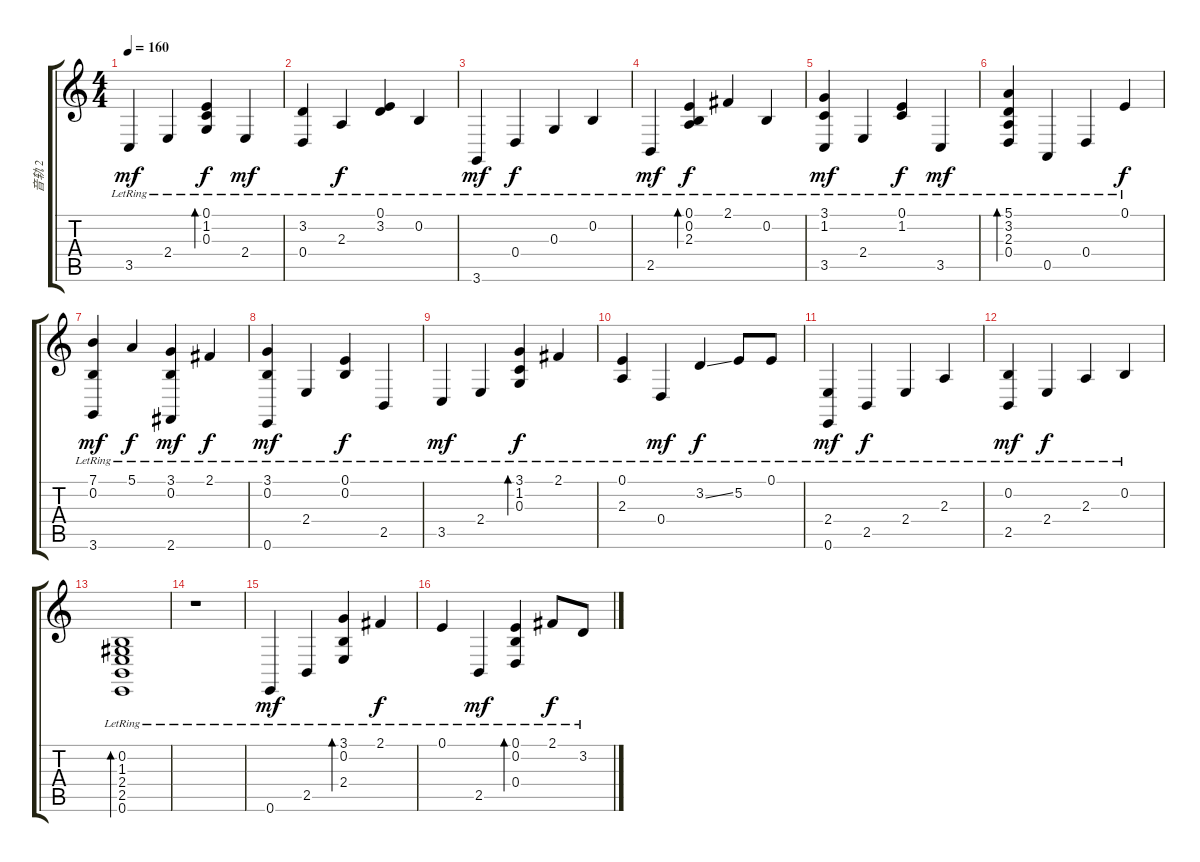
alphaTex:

\track ("音轨 2" "音轨 2") {instrument sopranosax}
\staff {score tabs}
\tuning (E4 B3 G3 D3 A2 E2) {hide}
\ts (4 4)
\tempo 160
\clef g2
\ks c
3.5{lr}.4{dy mf} 2.4{lr}.4 (0.1{lr} 1.2{lr} 0.3{lr}).4{bd 480 dy f} 2.4{lr}.4{dy mf} |
(3.2{lr} 0.4{lr}).4 2.3{lr}.4{dy f} (0.1{lr} 3.2{lr}).4 0.2{lr}.4 |
3.6{lr}.4{dy mf} 0.4{lr}.4{dy f} 0.3{lr}.4 0.2{lr}.4 |
2.5{lr}.4{dy mf} (0.1{lr} 0.2{lr} 2.3{lr}).4{bd 480 dy f} 2.1{lr}.4 0.2{lr}.4 |
(3.1{lr} 1.2{lr} 3.5{lr}).4{dy mf} 2.4{lr}.4 (0.1{lr} 1.2{lr}).4{dy f} 3.5{lr}.4{dy mf} |
(5.1{lr} 3.2{lr} 2.3{lr} 0.4{lr}).4{bd 480} 0.5{lr}.4 0.4{lr}.4 0.1{lr}.4{dy f} |
(7.1{lr} 0.2{lr} 3.6{lr}).4{dy mf} 5.1{lr}.4{dy f} (3.1{lr} 0.2{lr} 2.6{lr}).4{dy mf} 2.1{lr}.4{dy f} |
(3.1{lr} 0.2{lr} 0.6{lr}).4{dy mf} 2.4{lr}.4 (0.1{lr} 0.2{lr}).4{dy f} 2.5{lr}.4 |
3.5{lr}.4{dy mf} 2.4{lr}.4 (3.1{lr} 1.2{lr} 0.3{lr}).4{bd 480 dy f} 2.1{lr}.4 |
(0.1{lr} 2.3{lr}).4 0.4{lr}.4{dy mf} 3.2{ss lr}.4{dy f} 5.2{lr}.8 0.1{lr}.8 |
(2.4{lr} 0.6{lr}).4{dy mf} 2.5{lr}.4{dy f} 2.4{lr}.4 2.3{lr}.4 |
(0.2{lr} 2.5{lr}).4{dy mf} 2.4{lr}.4{dy f} 2.3{lr}.4 0.2{lr}.4 |
(0.2{lr} 1.3{lr} 2.4{lr} 2.5{lr} 0.6{lr}).1{bd 480} |
r.1 |
0.6{lr}.4{dy mf} 2.5{lr}.4 (3.1{lr} 0.2{lr} 2.4{lr}).4{bd 480} 2.1{lr}.4{dy f} |
0.1{lr}.4 2.5{lr}.4{dy mf} (0.1{lr} 0.2{lr} 0.4{lr}).4{bd 480} 2.1{lr}.8{dy f} 3.2{lr}.8
